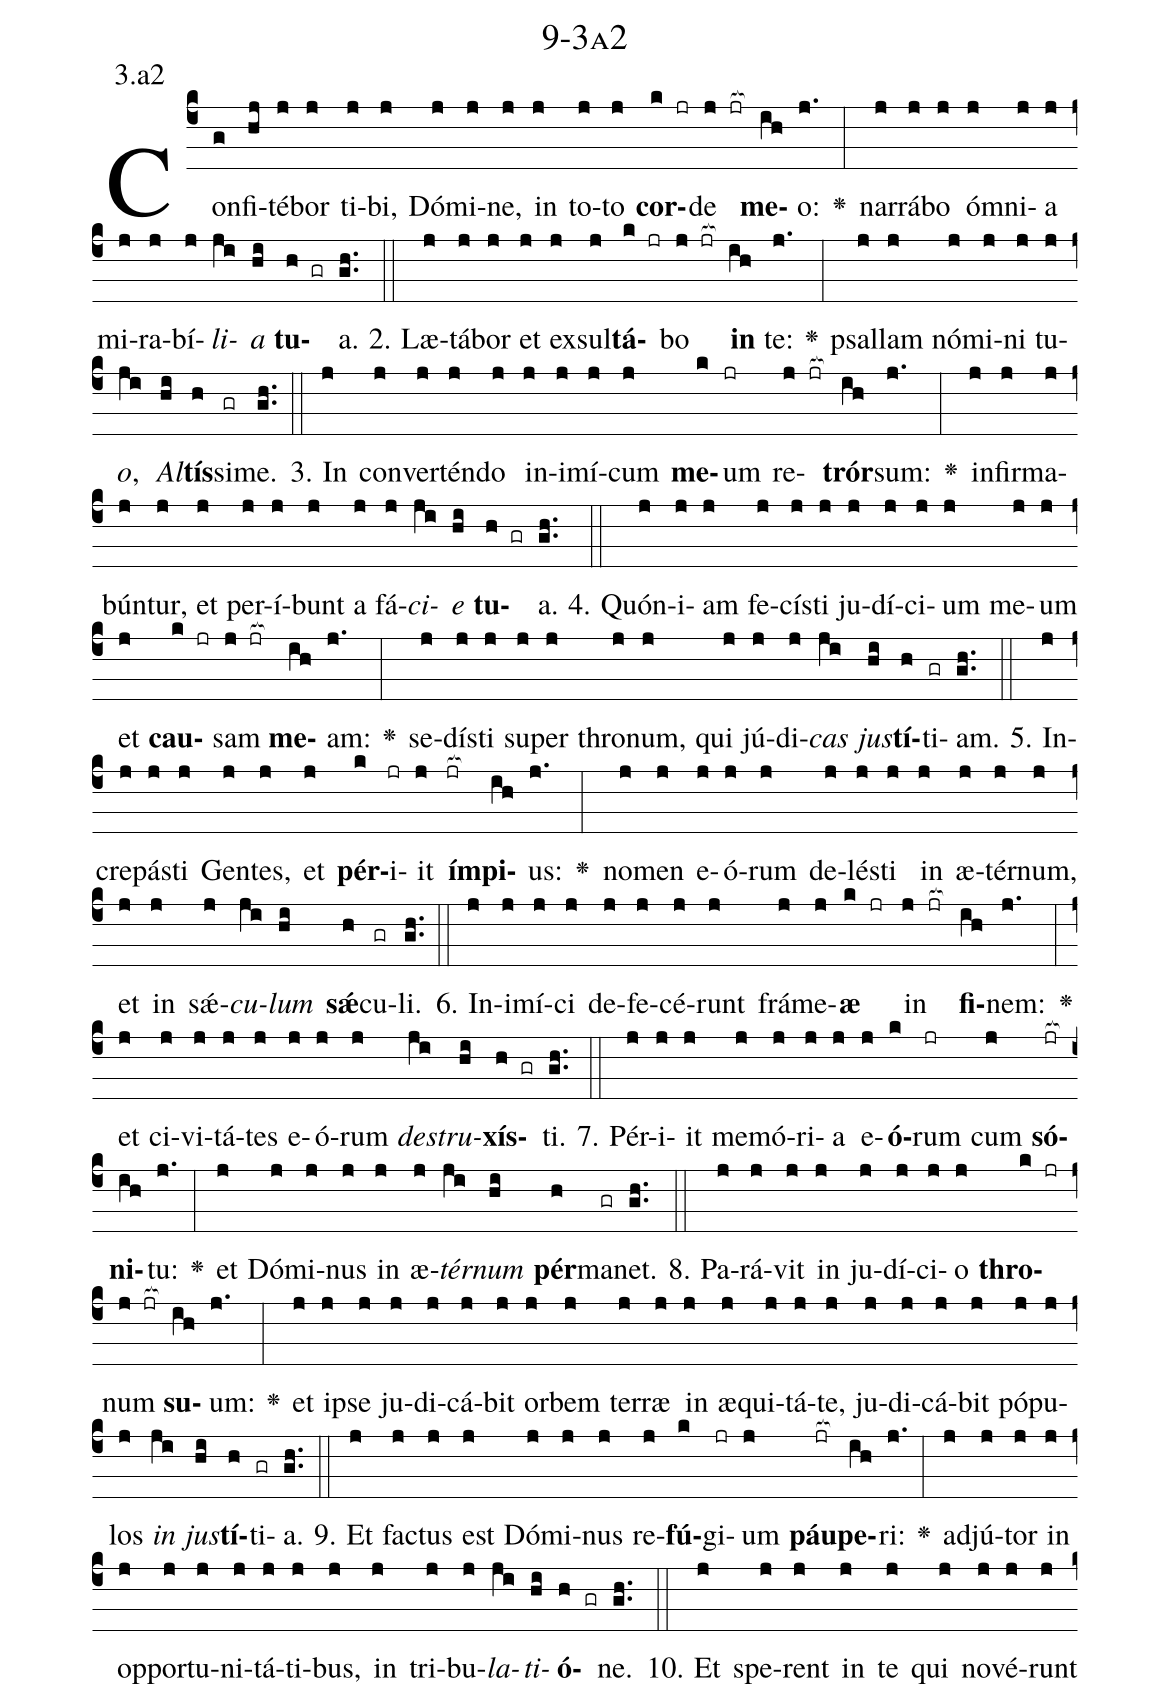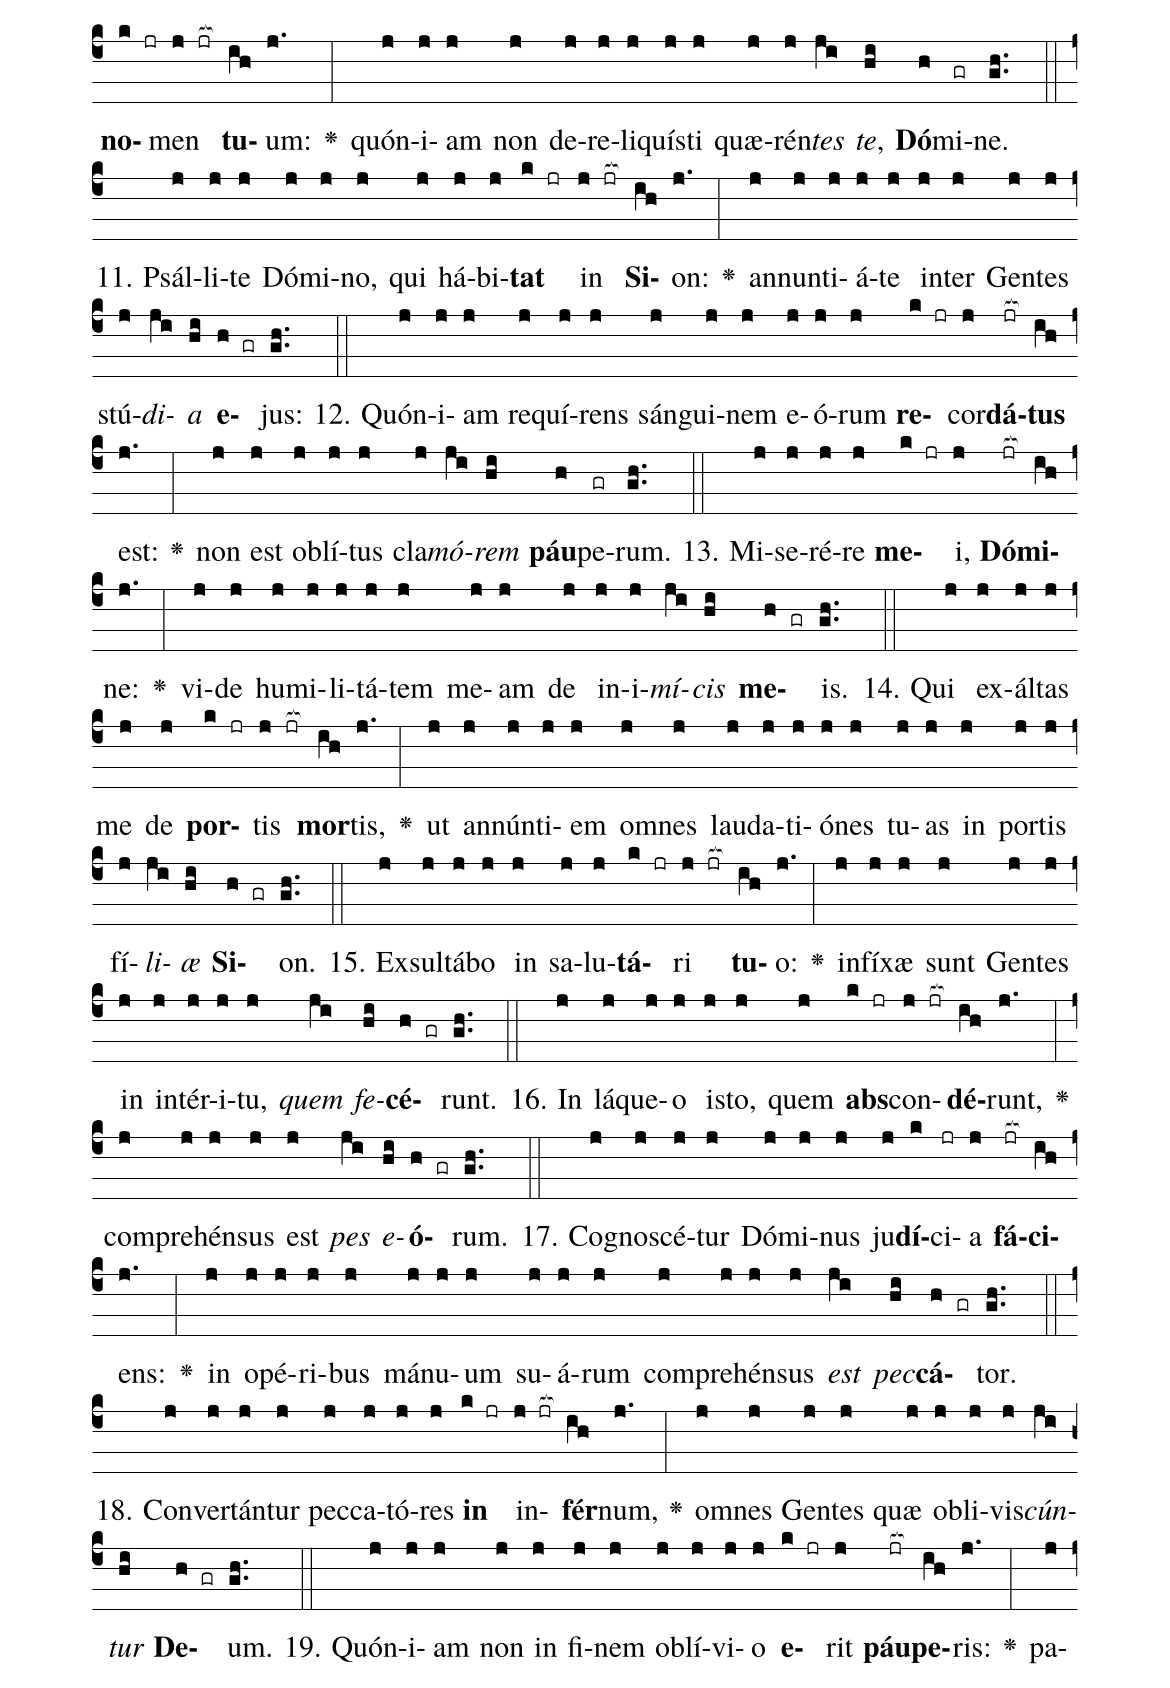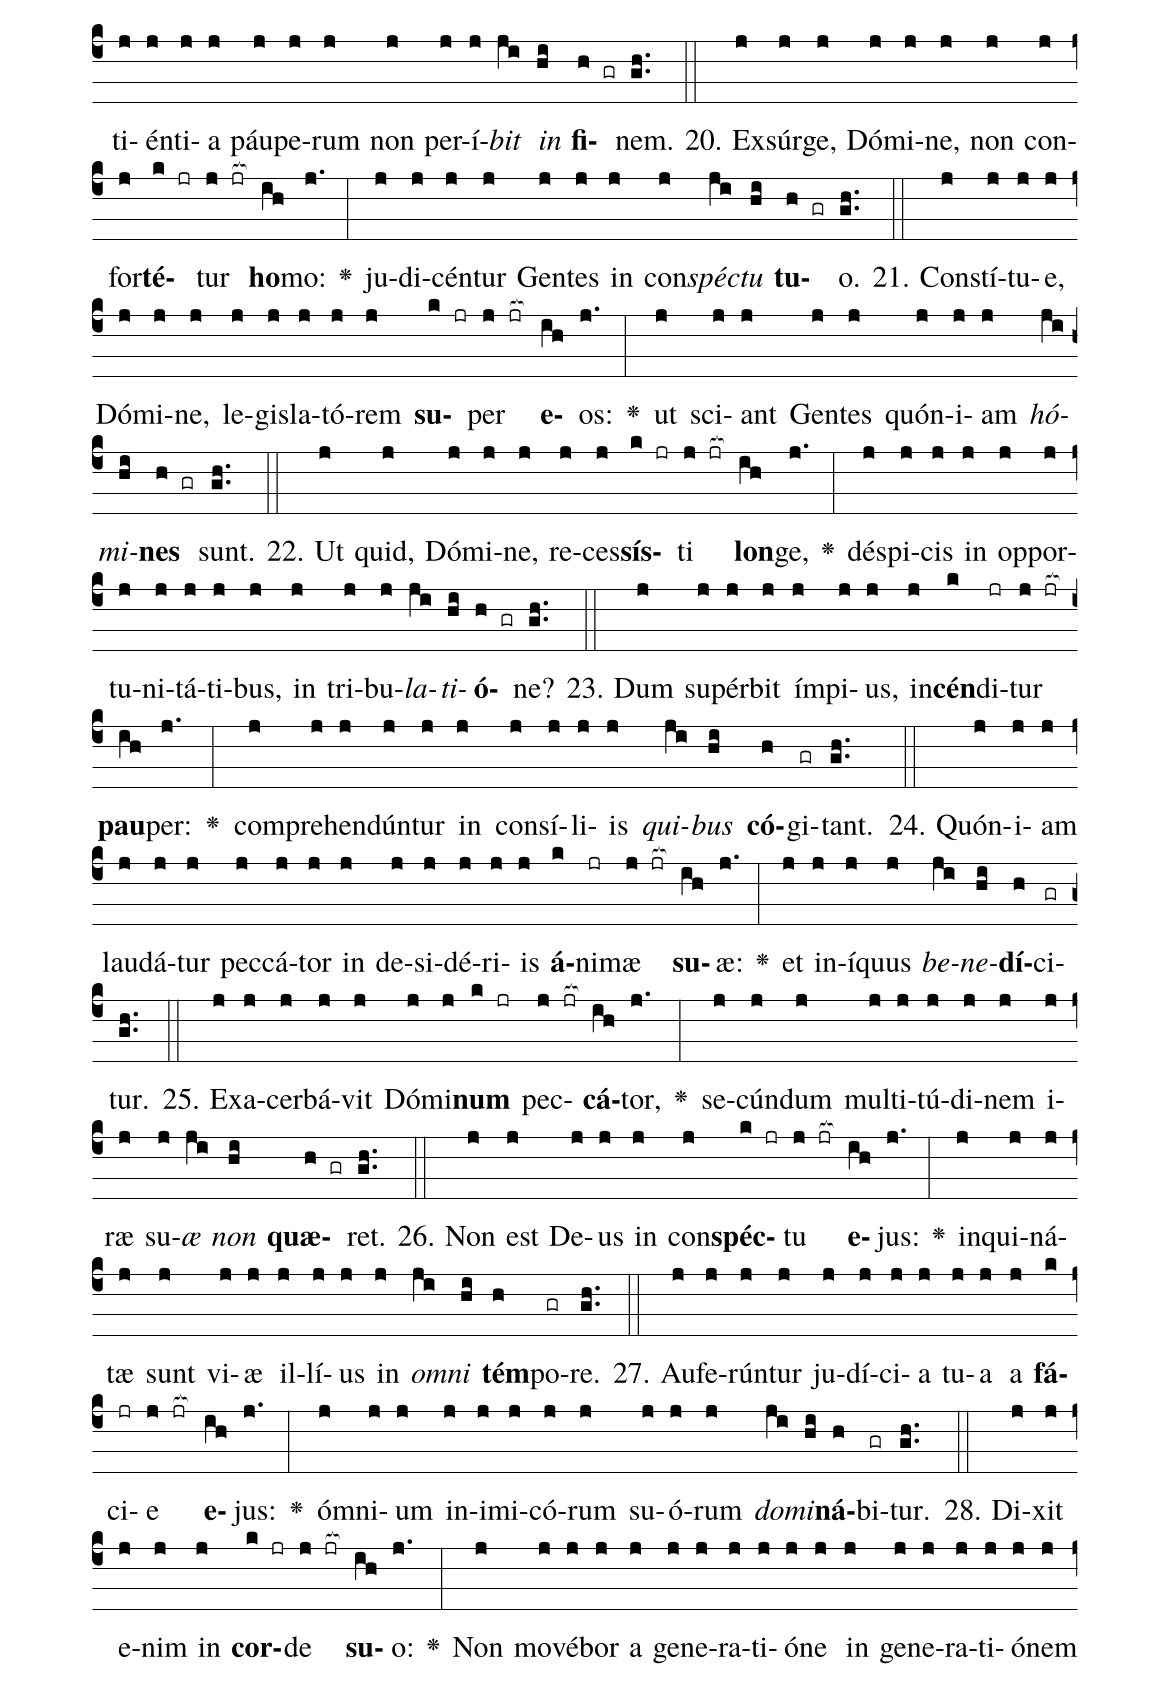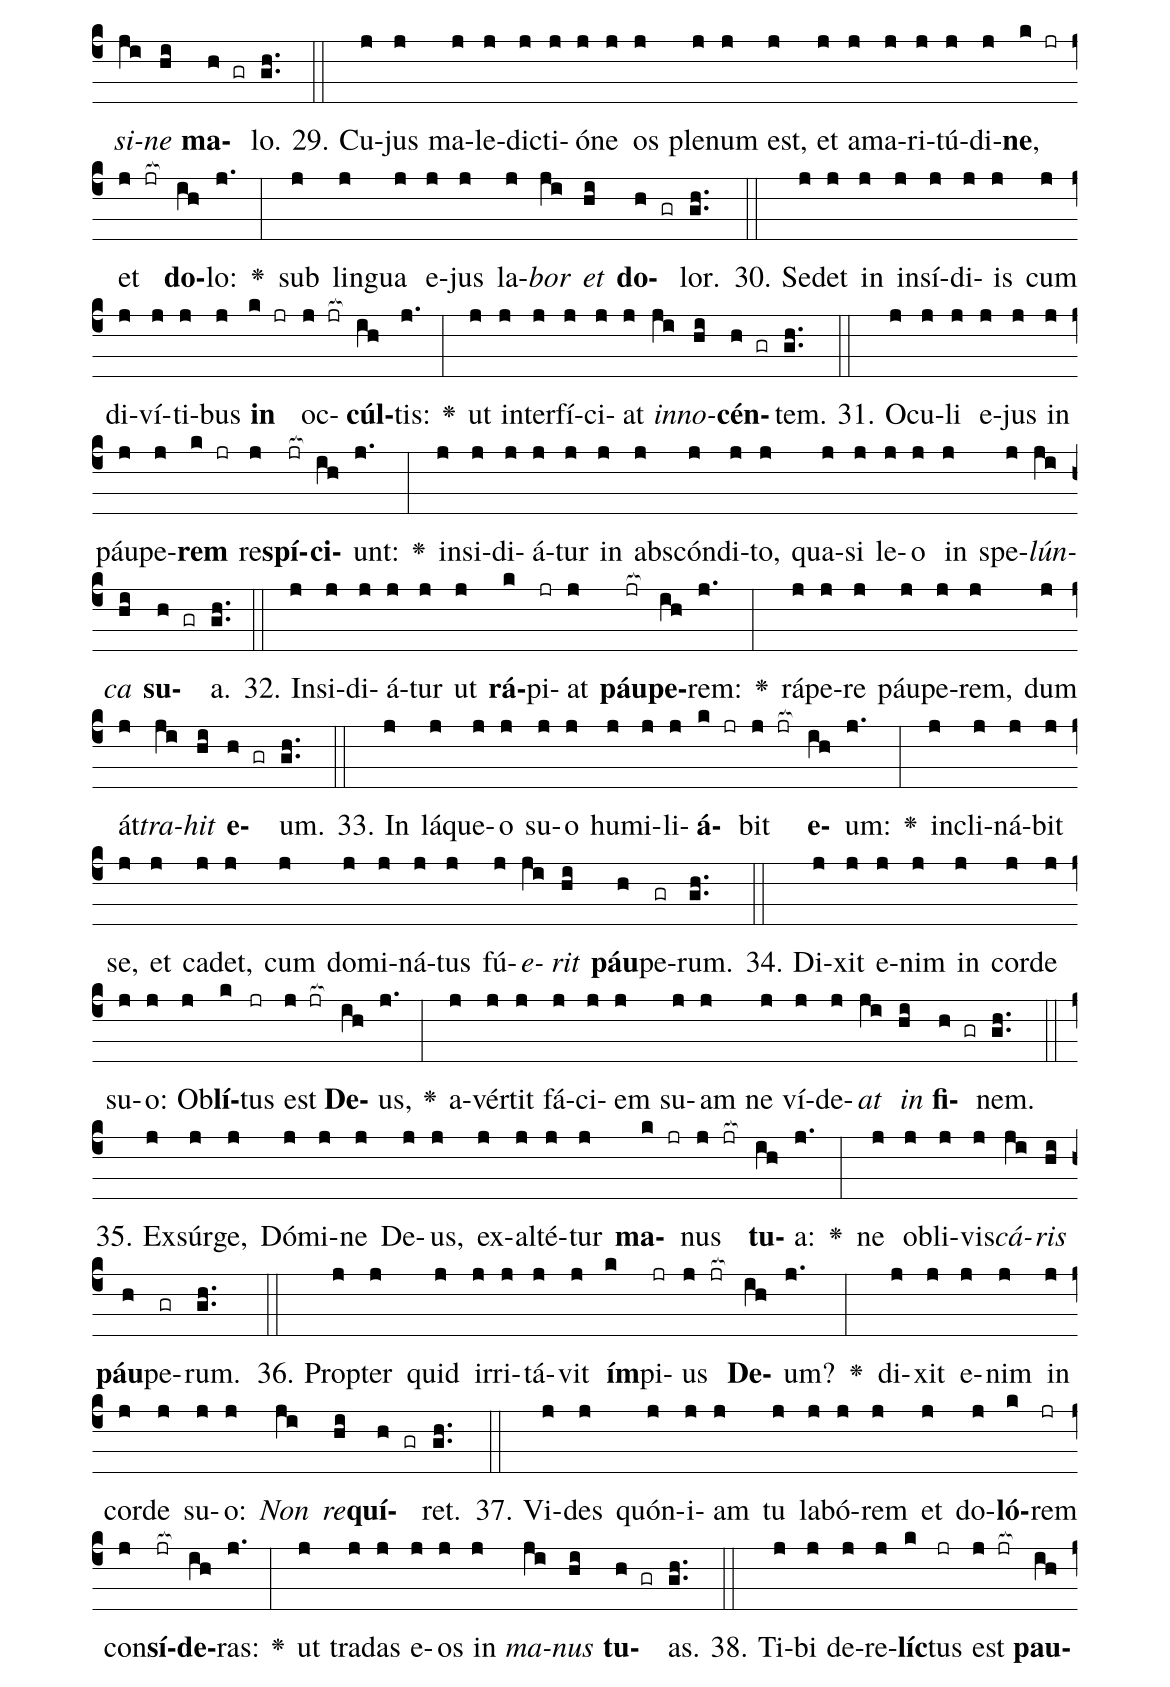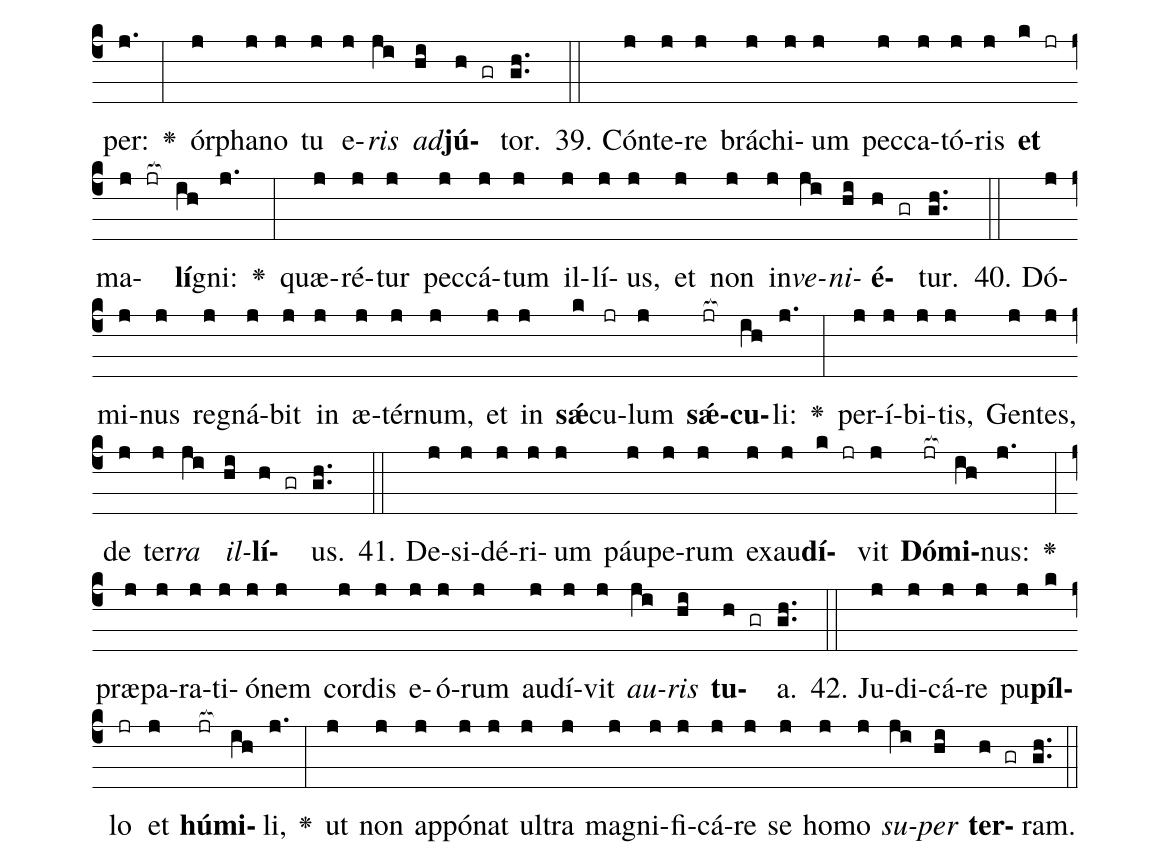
name: 9-3a2;
annotation: 3.a2;
%%
(c4)Con(g)fi(hj)té(j)bor(j) ti(j)bi,(j) Dó(j)mi(j)ne,(j) in(j) to(j)to(j) <b>cor</b>(k jr)de(j jr[ocb:1{]) <b>me</b>(ih[ocb:0}])o:(j.) <v>\greheightstar</v>(:) nar(j)rá(j)bo(j) óm(j)ni(j)a(j) mi(j)ra(j)bí(j)<i>li</i>(ji)<i>a</i>(hi) <b>tu</b>(h gr)a.(gh..) (::)
2. Læ(j)tá(j)bor(j) et(j) ex(j)sul(j)<b>tá</b>(k jr)bo(j jr[ocb:1{]) <b>in</b>(ih[ocb:0}]) te:(j.) <v>\greheightstar</v>(:) psal(j)lam(j) nó(j)mi(j)ni(j) tu(j)<i>o</i>,(ji) <i>Al</i>(hi)<b>tís</b>(h)si(gr)me.(gh..) (::)
3. In(j) con(j)ver(j)tén(j)do(j) in(j)i(j)mí(j)cum(j) <b>me</b>(k)um(jr) re(j jr[ocb:1{])<b>trór</b>(ih[ocb:0}])sum:(j.) <v>\greheightstar</v>(:) in(j)fir(j)ma(j)bún(j)tur,(j) et(j) per(j)í(j)bunt(j) a(j) fá(j)<i>ci</i>(ji)<i>e</i>(hi) <b>tu</b>(h gr)a.(gh..) (::)
4. Quón(j)i(j)am(j) fe(j)cís(j)ti(j) ju(j)dí(j)ci(j)um(j) me(j)um(j) et(j) <b>cau</b>(k jr)sam(j jr[ocb:1{]) <b>me</b>(ih[ocb:0}])am:(j.) <v>\greheightstar</v>(:) se(j)dís(j)ti(j) su(j)per(j) thro(j)num,(j) qui(j) jú(j)di(j)<i>cas</i>(ji) <i>jus</i>(hi)<b>tí</b>(h)ti(gr)am.(gh..) (::)
5. In(j)cre(j)pás(j)ti(j) Gen(j)tes,(j) et(j) <b>pér</b>(k)i(jr)it(j) <b>ím</b>(jr[ocb:1{])<b>pi</b>(ih[ocb:0}])us:(j.) <v>\greheightstar</v>(:) no(j)men(j) e(j)ó(j)rum(j) de(j)lés(j)ti(j) in(j) æ(j)tér(j)num,(j) et(j) in(j) sǽ(j)<i>cu</i>(ji)<i>lum</i>(hi) <b>sǽ</b>(h)cu(gr)li.(gh..) (::)
6. In(j)i(j)mí(j)ci(j) de(j)fe(j)cé(j)runt(j) frá(j)me(j)<b>æ</b>(k jr) in(j jr[ocb:1{]) <b>fi</b>(ih[ocb:0}])nem:(j.) <v>\greheightstar</v>(:) et(j) ci(j)vi(j)tá(j)tes(j) e(j)ó(j)rum(j) <i>de</i>(ji)<i>stru</i>(hi)<b>xís</b>(h gr)ti.(gh..) (::)
7. Pér(j)i(j)it(j) me(j)mó(j)ri(j)a(j) e(j)<b>ó</b>(k)rum(jr) cum(j) <b>só</b>(jr[ocb:1{])<b>ni</b>(ih[ocb:0}])tu:(j.) <v>\greheightstar</v>(:) et(j) Dó(j)mi(j)nus(j) in(j) æ(j)<i>tér</i>(ji)<i>num</i>(hi) <b>pér</b>(h)ma(gr)net.(gh..) (::)
8. Pa(j)rá(j)vit(j) in(j) ju(j)dí(j)ci(j)o(j) <b>thro</b>(k jr)num(j jr[ocb:1{]) <b>su</b>(ih[ocb:0}])um:(j.) <v>\greheightstar</v>(:) et(j) ip(j)se(j) ju(j)di(j)cá(j)bit(j) or(j)bem(j) ter(j)ræ(j) in(j) æ(j)qui(j)tá(j)te,(j) ju(j)di(j)cá(j)bit(j) pó(j)pu(j)los(j) <i>in</i>(ji) <i>jus</i>(hi)<b>tí</b>(h)ti(gr)a.(gh..) (::)
9. Et(j) fac(j)tus(j) est(j) Dó(j)mi(j)nus(j) re(j)<b>fú</b>(k)gi(jr)um(j) <b>páu</b>(jr[ocb:1{])<b>pe</b>(ih[ocb:0}])ri:(j.) <v>\greheightstar</v>(:) ad(j)jú(j)tor(j) in(j) op(j)por(j)tu(j)ni(j)tá(j)ti(j)bus,(j) in(j) tri(j)bu(j)<i>la</i>(ji)<i>ti</i>(hi)<b>ó</b>(h gr)ne.(gh..) (::)
10. Et(j) spe(j)rent(j) in(j) te(j) qui(j) no(j)vé(j)runt(j) <b>no</b>(k jr)men(j jr[ocb:1{]) <b>tu</b>(ih[ocb:0}])um:(j.) <v>\greheightstar</v>(:) quón(j)i(j)am(j) non(j) de(j)re(j)li(j)quís(j)ti(j) quæ(j)rén(j)<i>tes</i>(ji) <i>te</i>,(hi) <b>Dó</b>(h)mi(gr)ne.(gh..) (::)
11. Psál(j)li(j)te(j) Dó(j)mi(j)no,(j) qui(j) há(j)bi(j)<b>tat</b>(k jr) in(j jr[ocb:1{]) <b>Si</b>(ih[ocb:0}])on:(j.) <v>\greheightstar</v>(:) an(j)nun(j)ti(j)á(j)te(j) in(j)ter(j) Gen(j)tes(j) stú(j)<i>di</i>(ji)<i>a</i>(hi) <b>e</b>(h gr)jus:(gh..) (::)
12. Quón(j)i(j)am(j) re(j)quí(j)rens(j) sán(j)gui(j)nem(j) e(j)ó(j)rum(j) <b>re</b>(k jr)cor(j)<b>dá</b>(jr[ocb:1{])<b>tus</b>(ih[ocb:0}]) est:(j.) <v>\greheightstar</v>(:) non(j) est(j) ob(j)lí(j)tus(j) cla(j)<i>mó</i>(ji)<i>rem</i>(hi) <b>páu</b>(h)pe(gr)rum.(gh..) (::)
13. Mi(j)se(j)ré(j)re(j) <b>me</b>(k jr)i,(j) <b>Dó</b>(jr[ocb:1{])<b>mi</b>(ih[ocb:0}])ne:(j.) <v>\greheightstar</v>(:) vi(j)de(j) hu(j)mi(j)li(j)tá(j)tem(j) me(j)am(j) de(j) in(j)i(j)<i>mí</i>(ji)<i>cis</i>(hi) <b>me</b>(h gr)is.(gh..) (::)
14. Qui(j) ex(j)ál(j)tas(j) me(j) de(j) <b>por</b>(k jr)tis(j jr[ocb:1{]) <b>mor</b>(ih[ocb:0}])tis,(j.) <v>\greheightstar</v>(:) ut(j) an(j)nún(j)ti(j)em(j) om(j)nes(j) lau(j)da(j)ti(j)ó(j)nes(j) tu(j)as(j) in(j) por(j)tis(j) fí(j)<i>li</i>(ji)<i>æ</i>(hi) <b>Si</b>(h gr)on.(gh..) (::)
15. Ex(j)sul(j)tá(j)bo(j) in(j) sa(j)lu(j)<b>tá</b>(k jr)ri(j jr[ocb:1{]) <b>tu</b>(ih[ocb:0}])o:(j.) <v>\greheightstar</v>(:) in(j)fí(j)xæ(j) sunt(j) Gen(j)tes(j) in(j) in(j)tér(j)i(j)tu,(j) <i>quem</i>(ji) <i>fe</i>(hi)<b>cé</b>(h gr)runt.(gh..) (::)
16. In(j) lá(j)que(j)o(j) is(j)to,(j) quem(j) <b>abs</b>(k jr)con(j jr[ocb:1{])<b>dé</b>(ih[ocb:0}])runt,(j.) <v>\greheightstar</v>(:) com(j)pre(j)hén(j)sus(j) est(j) <i>pes</i>(ji) <i>e</i>(hi)<b>ó</b>(h gr)rum.(gh..) (::)
17. Co(j)gno(j)scé(j)tur(j) Dó(j)mi(j)nus(j) ju(j)<b>dí</b>(k)ci(jr)a(j) <b>fá</b>(jr[ocb:1{])<b>ci</b>(ih[ocb:0}])ens:(j.) <v>\greheightstar</v>(:) in(j) o(j)pé(j)ri(j)bus(j) má(j)nu(j)um(j) su(j)á(j)rum(j) com(j)pre(j)hén(j)sus(j) <i>est</i>(ji) <i>pec</i>(hi)<b>cá</b>(h gr)tor.(gh..) (::)
18. Con(j)ver(j)tán(j)tur(j) pec(j)ca(j)tó(j)res(j) <b>in</b>(k jr) in(j jr[ocb:1{])<b>fér</b>(ih[ocb:0}])num,(j.) <v>\greheightstar</v>(:) om(j)nes(j) Gen(j)tes(j) quæ(j) ob(j)li(j)vis(j)<i>cún</i>(ji)<i>tur</i>(hi) <b>De</b>(h gr)um.(gh..) (::)
19. Quón(j)i(j)am(j) non(j) in(j) fi(j)nem(j) ob(j)lí(j)vi(j)o(j) <b>e</b>(k jr)rit(j) <b>páu</b>(jr[ocb:1{])<b>pe</b>(ih[ocb:0}])ris:(j.) <v>\greheightstar</v>(:) pa(j)ti(j)én(j)ti(j)a(j) páu(j)pe(j)rum(j) non(j) per(j)í(j)<i>bit</i>(ji) <i>in</i>(hi) <b>fi</b>(h gr)nem.(gh..) (::)
20. Ex(j)súr(j)ge,(j) Dó(j)mi(j)ne,(j) non(j) con(j)for(j)<b>té</b>(k jr)tur(j jr[ocb:1{]) <b>ho</b>(ih[ocb:0}])mo:(j.) <v>\greheightstar</v>(:) ju(j)di(j)cén(j)tur(j) Gen(j)tes(j) in(j) con(j)<i>spéc</i>(ji)<i>tu</i>(hi) <b>tu</b>(h gr)o.(gh..) (::)
21. Con(j)stí(j)tu(j)e,(j) Dó(j)mi(j)ne,(j) le(j)gis(j)la(j)tó(j)rem(j) <b>su</b>(k jr)per(j jr[ocb:1{]) <b>e</b>(ih[ocb:0}])os:(j.) <v>\greheightstar</v>(:) ut(j) sci(j)ant(j) Gen(j)tes(j) quón(j)i(j)am(j) <i>hó</i>(ji)<i>mi</i>(hi)<b>nes</b>(h gr) sunt.(gh..) (::)
22. Ut(j) quid,(j) Dó(j)mi(j)ne,(j) re(j)ces(j)<b>sís</b>(k jr)ti(j jr[ocb:1{]) <b>lon</b>(ih[ocb:0}])ge,(j.) <v>\greheightstar</v>(:) dé(j)spi(j)cis(j) in(j) op(j)por(j)tu(j)ni(j)tá(j)ti(j)bus,(j) in(j) tri(j)bu(j)<i>la</i>(ji)<i>ti</i>(hi)<b>ó</b>(h gr)ne?(gh..) (::)
23. Dum(j) su(j)pér(j)bit(j) ím(j)pi(j)us,(j) in(j)<b>cén</b>(k)di(jr)tur(j jr[ocb:1{]) <b>pau</b>(ih[ocb:0}])per:(j.) <v>\greheightstar</v>(:) com(j)pre(j)hen(j)dún(j)tur(j) in(j) con(j)sí(j)li(j)is(j) <i>qui</i>(ji)<i>bus</i>(hi) <b>có</b>(h)gi(gr)tant.(gh..) (::)
24. Quón(j)i(j)am(j) lau(j)dá(j)tur(j) pec(j)cá(j)tor(j) in(j) de(j)si(j)dé(j)ri(j)is(j) <b>á</b>(k)ni(jr)mæ(j jr[ocb:1{]) <b>su</b>(ih[ocb:0}])æ:(j.) <v>\greheightstar</v>(:) et(j) in(j)í(j)quus(j) <i>be</i>(ji)<i>ne</i>(hi)<b>dí</b>(h)ci(gr)tur.(gh..) (::)
25. Ex(j)a(j)cer(j)bá(j)vit(j) Dó(j)mi(j)<b>num</b>(k jr) pec(j jr[ocb:1{])<b>cá</b>(ih[ocb:0}])tor,(j.) <v>\greheightstar</v>(:) se(j)cún(j)dum(j) mul(j)ti(j)tú(j)di(j)nem(j) i(j)ræ(j) su(j)<i>æ</i>(ji) <i>non</i>(hi) <b>quæ</b>(h gr)ret.(gh..) (::)
26. Non(j) est(j) De(j)us(j) in(j) con(j)<b>spéc</b>(k jr)tu(j jr[ocb:1{]) <b>e</b>(ih[ocb:0}])jus:(j.) <v>\greheightstar</v>(:) in(j)qui(j)ná(j)tæ(j) sunt(j) vi(j)æ(j) il(j)lí(j)us(j) in(j) <i>om</i>(ji)<i>ni</i>(hi) <b>tém</b>(h)po(gr)re.(gh..) (::)
27. Au(j)fe(j)rún(j)tur(j) ju(j)dí(j)ci(j)a(j) tu(j)a(j) a(j) <b>fá</b>(k)ci(jr)e(j jr[ocb:1{]) <b>e</b>(ih[ocb:0}])jus:(j.) <v>\greheightstar</v>(:) óm(j)ni(j)um(j) in(j)i(j)mi(j)có(j)rum(j) su(j)ó(j)rum(j) <i>do</i>(ji)<i>mi</i>(hi)<b>ná</b>(h)bi(gr)tur.(gh..) (::)
28. Di(j)xit(j) e(j)nim(j) in(j) <b>cor</b>(k jr)de(j jr[ocb:1{]) <b>su</b>(ih[ocb:0}])o:(j.) <v>\greheightstar</v>(:) Non(j) mo(j)vé(j)bor(j) a(j) ge(j)ne(j)ra(j)ti(j)ó(j)ne(j) in(j) ge(j)ne(j)ra(j)ti(j)ó(j)nem(j) <i>si</i>(ji)<i>ne</i>(hi) <b>ma</b>(h gr)lo.(gh..) (::)
29. Cu(j)jus(j) ma(j)le(j)dic(j)ti(j)ó(j)ne(j) os(j) ple(j)num(j) est,(j) et(j) a(j)ma(j)ri(j)tú(j)di(j)<b>ne</b>,(k jr) et(j jr[ocb:1{]) <b>do</b>(ih[ocb:0}])lo:(j.) <v>\greheightstar</v>(:) sub(j) lin(j)gua(j) e(j)jus(j) la(j)<i>bor</i>(ji) <i>et</i>(hi) <b>do</b>(h gr)lor.(gh..) (::)
30. Se(j)det(j) in(j) in(j)sí(j)di(j)is(j) cum(j) di(j)ví(j)ti(j)bus(j) <b>in</b>(k jr) oc(j jr[ocb:1{])<b>cúl</b>(ih[ocb:0}])tis:(j.) <v>\greheightstar</v>(:) ut(j) in(j)ter(j)fí(j)ci(j)at(j) <i>in</i>(ji)<i>no</i>(hi)<b>cén</b>(h gr)tem.(gh..) (::)
31. O(j)cu(j)li(j) e(j)jus(j) in(j) páu(j)pe(j)<b>rem</b>(k jr) re(j)<b>spí</b>(jr[ocb:1{])<b>ci</b>(ih[ocb:0}])unt:(j.) <v>\greheightstar</v>(:) in(j)si(j)di(j)á(j)tur(j) in(j) abs(j)cón(j)di(j)to,(j) qua(j)si(j) le(j)o(j) in(j) spe(j)<i>lún</i>(ji)<i>ca</i>(hi) <b>su</b>(h gr)a.(gh..) (::)
32. In(j)si(j)di(j)á(j)tur(j) ut(j) <b>rá</b>(k)pi(jr)at(j) <b>páu</b>(jr[ocb:1{])<b>pe</b>(ih[ocb:0}])rem:(j.) <v>\greheightstar</v>(:) rá(j)pe(j)re(j) páu(j)pe(j)rem,(j) dum(j) át(j)<i>tra</i>(ji)<i>hit</i>(hi) <b>e</b>(h gr)um.(gh..) (::)
33. In(j) lá(j)que(j)o(j) su(j)o(j) hu(j)mi(j)li(j)<b>á</b>(k jr)bit(j jr[ocb:1{]) <b>e</b>(ih[ocb:0}])um:(j.) <v>\greheightstar</v>(:) in(j)cli(j)ná(j)bit(j) se,(j) et(j) ca(j)det,(j) cum(j) do(j)mi(j)ná(j)tus(j) fú(j)<i>e</i>(ji)<i>rit</i>(hi) <b>páu</b>(h)pe(gr)rum.(gh..) (::)
34. Di(j)xit(j) e(j)nim(j) in(j) cor(j)de(j) su(j)o:(j) Ob(j)<b>lí</b>(k)tus(jr) est(j jr[ocb:1{]) <b>De</b>(ih[ocb:0}])us,(j.) <v>\greheightstar</v>(:) a(j)vér(j)tit(j) fá(j)ci(j)em(j) su(j)am(j) ne(j) ví(j)de(j)<i>at</i>(ji) <i>in</i>(hi) <b>fi</b>(h gr)nem.(gh..) (::)
35. Ex(j)súr(j)ge,(j) Dó(j)mi(j)ne(j) De(j)us,(j) ex(j)al(j)té(j)tur(j) <b>ma</b>(k jr)nus(j jr[ocb:1{]) <b>tu</b>(ih[ocb:0}])a:(j.) <v>\greheightstar</v>(:) ne(j) ob(j)li(j)vis(j)<i>cá</i>(ji)<i>ris</i>(hi) <b>páu</b>(h)pe(gr)rum.(gh..) (::)
36. Prop(j)ter(j) quid(j) ir(j)ri(j)tá(j)vit(j) <b>ím</b>(k)pi(jr)us(j jr[ocb:1{]) <b>De</b>(ih[ocb:0}])um?(j.) <v>\greheightstar</v>(:) di(j)xit(j) e(j)nim(j) in(j) cor(j)de(j) su(j)o:(j) <i>Non</i>(ji) <i>re</i>(hi)<b>quí</b>(h gr)ret.(gh..) (::)
37. Vi(j)des(j) quón(j)i(j)am(j) tu(j) la(j)bó(j)rem(j) et(j) do(j)<b>ló</b>(k)rem(jr) con(j)<b>sí</b>(jr[ocb:1{])<b>de</b>(ih[ocb:0}])ras:(j.) <v>\greheightstar</v>(:) ut(j) tra(j)das(j) e(j)os(j) in(j) <i>ma</i>(ji)<i>nus</i>(hi) <b>tu</b>(h gr)as.(gh..) (::)
38. Ti(j)bi(j) de(j)re(j)<b>líc</b>(k)tus(jr) est(j jr[ocb:1{]) <b>pau</b>(ih[ocb:0}])per:(j.) <v>\greheightstar</v>(:) ór(j)pha(j)no(j) tu(j) e(j)<i>ris</i>(ji) <i>ad</i>(hi)<b>jú</b>(h gr)tor.(gh..) (::)
39. Cón(j)te(j)re(j) brá(j)chi(j)um(j) pec(j)ca(j)tó(j)ris(j) <b>et</b>(k jr) ma(j jr[ocb:1{])<b>lí</b>(ih[ocb:0}])gni:(j.) <v>\greheightstar</v>(:) quæ(j)ré(j)tur(j) pec(j)cá(j)tum(j) il(j)lí(j)us,(j) et(j) non(j) in(j)<i>ve</i>(ji)<i>ni</i>(hi)<b>é</b>(h gr)tur.(gh..) (::)
40. Dó(j)mi(j)nus(j) re(j)gná(j)bit(j) in(j) æ(j)tér(j)num,(j) et(j) in(j) <b>sǽ</b>(k)cu(jr)lum(j) <b>sǽ</b>(jr[ocb:1{])<b>cu</b>(ih[ocb:0}])li:(j.) <v>\greheightstar</v>(:) per(j)í(j)bi(j)tis,(j) Gen(j)tes,(j) de(j) ter(j)<i>ra</i>(ji) <i>il</i>(hi)<b>lí</b>(h gr)us.(gh..) (::)
41. De(j)si(j)dé(j)ri(j)um(j) páu(j)pe(j)rum(j) ex(j)au(j)<b>dí</b>(k jr)vit(j) <b>Dó</b>(jr[ocb:1{])<b>mi</b>(ih[ocb:0}])nus:(j.) <v>\greheightstar</v>(:) præ(j)pa(j)ra(j)ti(j)ó(j)nem(j) cor(j)dis(j) e(j)ó(j)rum(j) au(j)dí(j)vit(j) <i>au</i>(ji)<i>ris</i>(hi) <b>tu</b>(h gr)a.(gh..) (::)
42. Ju(j)di(j)cá(j)re(j) pu(j)<b>píl</b>(k)lo(jr) et(j) <b>hú</b>(jr[ocb:1{])<b>mi</b>(ih[ocb:0}])li,(j.) <v>\greheightstar</v>(:) ut(j) non(j) ap(j)pó(j)nat(j) ul(j)tra(j) ma(j)gni(j)fi(j)cá(j)re(j) se(j) ho(j)mo(j) <i>su</i>(ji)<i>per</i>(hi) <b>ter</b>(h gr)ram.(gh..) (::)
